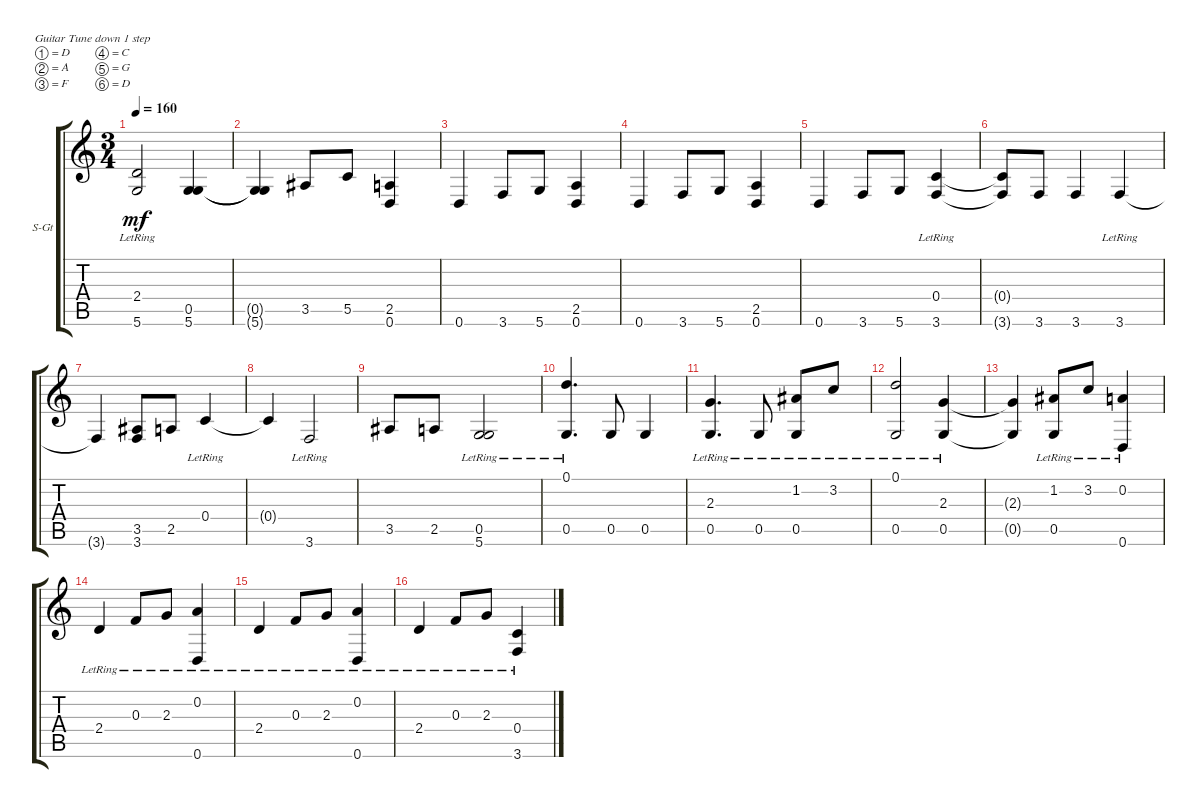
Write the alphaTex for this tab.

\defaultSystemsLayout 4
\bracketExtendMode groupsimilarinstruments
\firstSystemTrackNameOrientation horizontal
\otherSystemsTrackNameOrientation horizontal
\track ("Steel Guitar" "S-Gt") {instrument acousticguitarsteel}
\staff {score tabs}
\tuning (D4 A3 F3 C3 G2 D2)
\ts (3 4)
\tempo 160
\clef g2
\ks c
(5.6 2.4{lr}).2{dy mf} (5.6 0.5).4 |
(5.6{t} 0.5{t}).4 3.5.8 5.5.8 (0.6 2.5).4 |
0.6.4 3.6.8 5.6.8 (0.6 2.5).4 |
0.6.4 3.6.8 5.6.8 (0.6 2.5).4 |
0.6.4 3.6.8 5.6.8 (3.6{lr} 0.4{lr}).4 |
(3.6{t} 0.4{t}).8 3.6.8 3.6.4 3.6{lr}.4 |
3.6{t}.4 (3.6 3.5).8 2.5.8 0.4{lr}.4 |
0.4{t}.4 3.6{lr}.2 |
3.5.8 2.5.8 (5.6{lr} 0.5{lr}).2 |
(0.1{lr} 0.5{lr}).4{d} 0.5.8 0.5.4 |
(0.5{lr} 2.3{lr}).4{d} 0.5{lr}.8 (0.5{lr} 1.2{lr}).8 3.2{lr}.8 |
(0.1{lr} 0.5{lr}).2 (0.5{lr} 2.3{lr}).4 |
(0.5{t} 2.3{t}).4 (0.5{lr} 1.2{lr}).8 3.2{lr}.8 (0.6{lr} 0.2{lr}).4 |
2.4{lr}.4 0.3{lr}.8 2.3{lr}.8 (0.6{lr} 0.2{lr}).4 |
2.4{lr}.4 0.3{lr}.8 2.3{lr}.8 (0.6{lr} 0.2{lr}).4 |
2.4{lr}.4 0.3{lr}.8 2.3{lr}.8 (3.6{lr} 0.4{lr}).4
